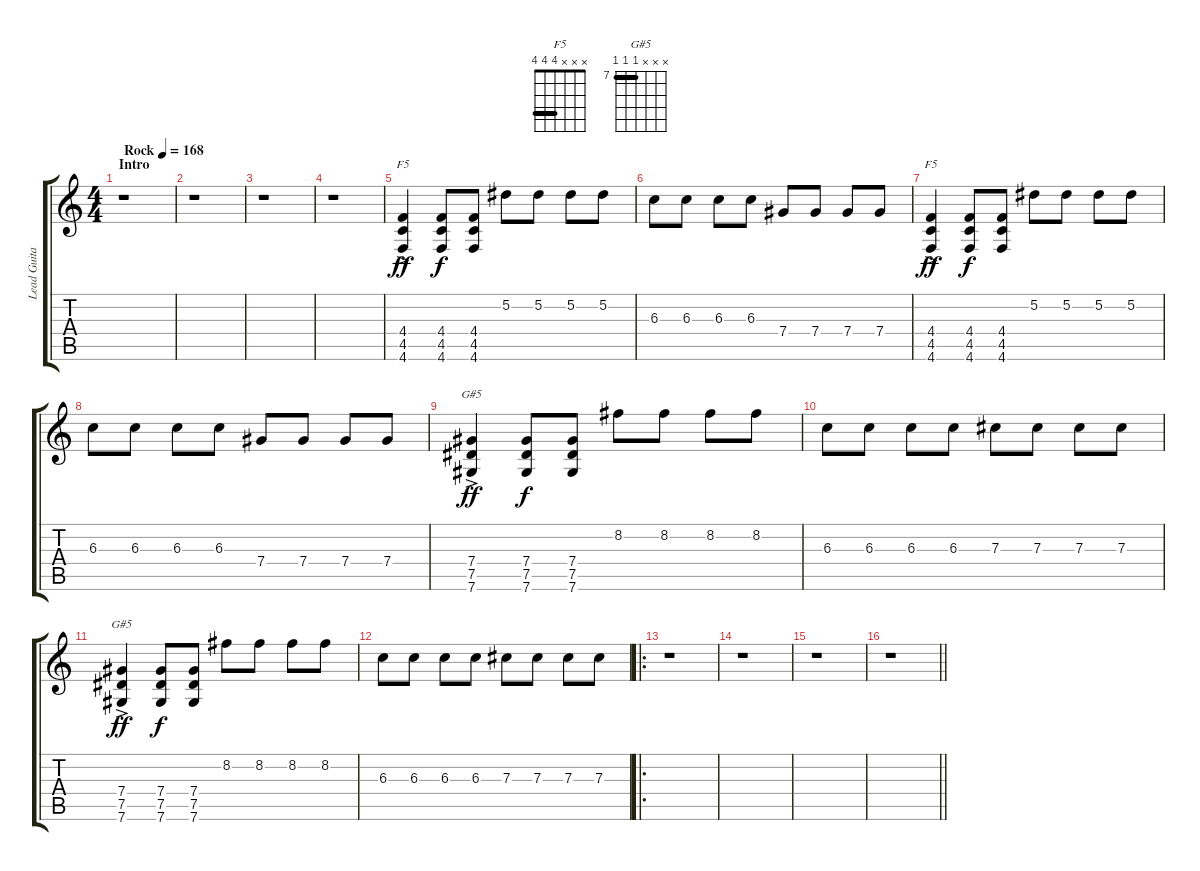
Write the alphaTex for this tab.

\track ("Lead Guitar" "Lead Guita") {instrument distortionguitar}
\staff {score tabs}
\tuning (Eb4 Bb3 Gb3 Db3 Ab2 Db2) {hide}
\chord ("F5" x x x 4 4 4)
\chord ("F5" x x x 4 4 4) {barre 4}
\chord ("G#5" x x x 7 7 7) {firstfret 7}
\chord ("G#5" x x x 7 7 7) {firstfret 7 barre 7}
\ts (4 4)
\section ("" "Intro")
\tempo (168 "Rock")
\clef g2
\ks c
r.1{dy ff instrument distortionguitar} |
r.1 |
r.1 |
r.1 |
(4.4 4.5 4.6{ac}).4{ch "F5"} (4.4 4.5 4.6).8{dy f} (4.4 4.5 4.6).8 5.2.8 5.2.8 5.2.8 5.2.8 |
6.3.8 6.3.8 6.3.8 6.3.8 7.4.8 7.4.8 7.4.8 7.4.8 |
(4.4 4.5 4.6{ac}).4{ch "F5" dy ff} (4.4 4.5 4.6).8{dy f} (4.4 4.5 4.6).8 5.2.8 5.2.8 5.2.8 5.2.8 |
6.3.8 6.3.8 6.3.8 6.3.8 7.4.8 7.4.8 7.4.8 7.4.8 |
(7.4 7.5 7.6{ac}).4{ch "G#5" dy ff} (7.4 7.5 7.6).8{dy f} (7.4 7.5 7.6).8 8.2.8 8.2.8 8.2.8 8.2.8 |
6.3.8 6.3.8 6.3.8 6.3.8 7.3.8 7.3.8 7.3.8 7.3.8 |
(7.4 7.5 7.6{ac}).4{ch "G#5" dy ff} (7.4 7.5 7.6).8{dy f} (7.4 7.5 7.6).8 8.2.8 8.2.8 8.2.8 8.2.8 |
6.3.8 6.3.8 6.3.8 6.3.8 7.3.8 7.3.8 7.3.8 7.3.8 |
\ro
r.1 |
r.1 |
r.1 |
\barLineRight lightlight
r.1
